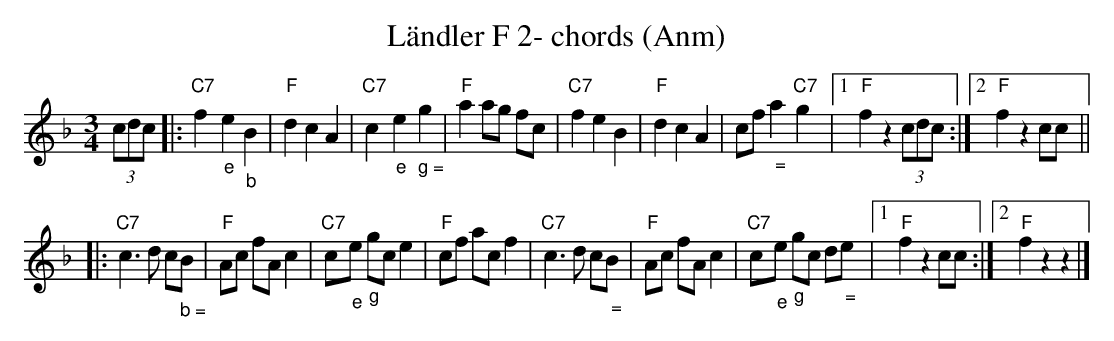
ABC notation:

X:1
T:L\"andler F 2- chords (Anm)
M:3/4
L:1/8
K:Fmaj%%MIDI gchordon
(3cdc |: "C7"f2"_e"e2"_b"B2 | "F"d2c2A2 | "C7"c2"_e"e2"_ g ="g2 | "F"a2ag fc | "C7"f2e2B2 | "F"d2c2A2 | cf "_ ="a2"C7"g2 |1 "F"f2z2 (3cdc :|2 "F"f2z2cc ||
|: "C7"c3d c"_ b ="B | "F"Ac fAc2 | "C7"c"_e"e "_g"gce2 | "F"cf acf2 | "C7"c3d c"_ ="B | "F"Ac fAc2 | "C7"c"_e"e "_g"gc d"_ ="e |1 "F"f2z2cc :|2 "F"f2z2z2 |]
